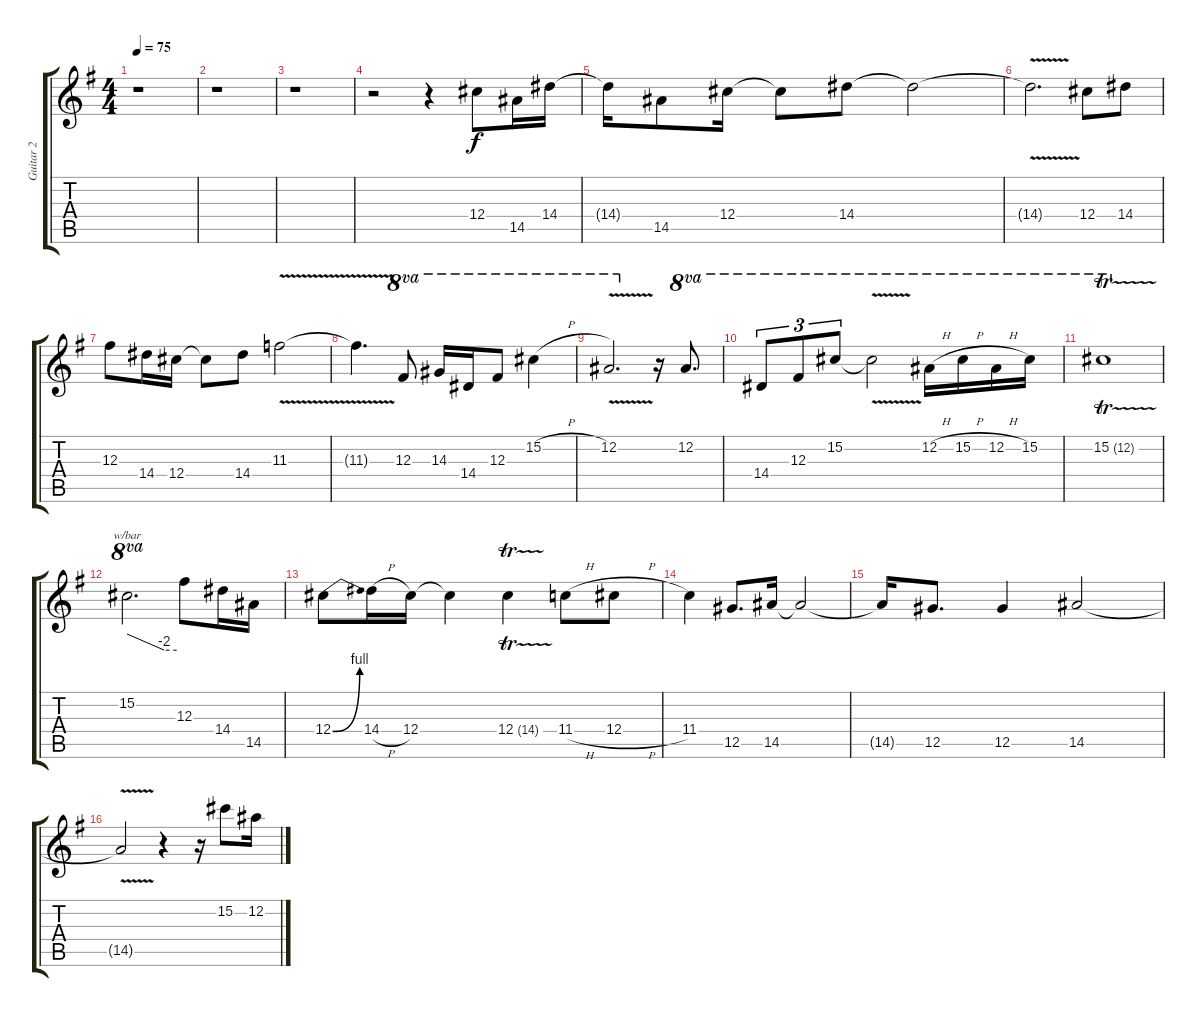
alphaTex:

\track ("Guitar 2" "Guitar 2") {instrument overdrivenguitar}
\staff {score tabs}
\tuning (Eb4 Bb3 Gb3 Db3 Ab2 Eb2) {hide}
\ts (4 4)
\tempo 75
\clef g2
\ks g
r.1{dy f} |
r.1 |
r.1 |
r.2 r.4 12.4.8 14.5.16 14.4.16 |
14.4{t}.16 14.5.8 12.4.16 12.4{t}.8 14.4.8 14.4{t}.2 |
14.4{v t}.2{d} 12.4.8 14.4.8 |
12.3.8 14.4.16 12.4.16 12.4{t}.8 14.4.8 11.3{v}.2 |
11.3{t}.4{d} 12.3.8{ot 8va} 14.3.16{ot 8va} 14.4.16{ot 8va} 12.3.8{ot 8va} 15.2{h}.4{ot 8va} |
12.2{v}.2{d ot 8va} r.16 12.2.8{d ot 8va} |
14.4.8{tu (3 2) ot 8va} 12.3.8{tu (3 2) ot 8va} 15.2.8{tu (3 2) ot 8va} 15.2{v t}.2{ot 8va} 12.2{h}.16{ot 8va} 15.2{h}.16{ot 8va} 12.2{h}.16{ot 8va} 15.2.16{ot 8va} |
15.2{tr (12 32)}.1{ot 8va} |
15.2.2{d tbe (custom default 0 0 45 -8 60 -8) ot 8va} 12.3.8 14.4.16 14.5.16 |
12.4{be (bend 0 0 60 4)}.8 14.4{h}.16 12.4.16 12.4{t}.4 12.4{tr (14 32)}.4 11.4{h}.8 12.4{h}.8 |
11.4.4 12.5.8{d} 14.5.16 14.5{t}.2 |
14.5{t}.16 12.5.8{d} 12.5.4 14.5.2 |
14.5{v t}.2 r.4 r.16 15.2.8 12.2.16
